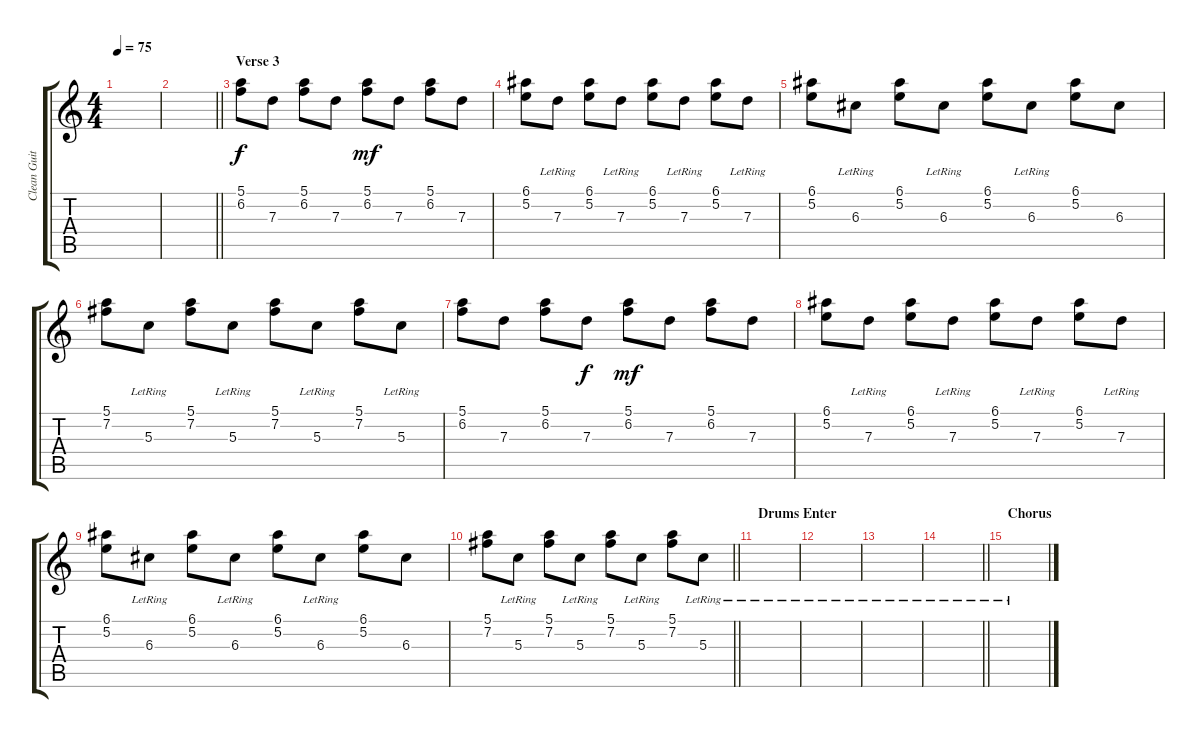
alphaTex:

\track ("Clean Guitar" "Clean Guit") {instrument acousticguitarsteel}
\staff {score tabs}
\tuning (E4 B3 G3 D3 A2 E2) {hide}
\ts (4 4)
\tempo 75
\clef g2
\ks c
|
\barLineRight lightlight
|
\section ("" "Verse 3")
(5.1 6.2).8 7.3.8 (5.1 6.2).8 7.3.8{dy f} (5.1 6.2).8{dy mf} 7.3.8 (5.1 6.2).8 7.3.8 |
(6.1 5.2).8 7.3{lr}.8 (6.1 5.2).8 7.3{lr}.8 (6.1 5.2).8 7.3{lr}.8 (6.1 5.2).8 7.3{lr}.8 |
(6.1 5.2).8 6.3{lr}.8 (6.1 5.2).8 6.3{lr}.8 (6.1 5.2).8 6.3{lr}.8 (6.1 5.2).8 6.3.8 |
(5.1 7.2).8 5.3{lr}.8 (5.1 7.2).8 5.3{lr}.8 (5.1 7.2).8 5.3{lr}.8 (5.1 7.2).8 5.3{lr}.8 |
(5.1 6.2).8 7.3.8 (5.1 6.2).8 7.3.8{dy f} (5.1 6.2).8{dy mf} 7.3.8 (5.1 6.2).8 7.3.8 |
(6.1 5.2).8 7.3{lr}.8 (6.1 5.2).8 7.3{lr}.8 (6.1 5.2).8 7.3{lr}.8 (6.1 5.2).8 7.3{lr}.8 |
(6.1 5.2).8 6.3{lr}.8 (6.1 5.2).8 6.3{lr}.8 (6.1 5.2).8 6.3{lr}.8 (6.1 5.2).8 6.3.8 |
\barLineRight lightlight
(5.1 7.2).8 5.3{lr}.8 (5.1 7.2).8 5.3{lr}.8 (5.1 7.2).8 5.3{lr}.8 (5.1 7.2).8 5.3{lr}.8 |
\section ("" "Drums Enter")
|
|
|
\barLineRight lightlight
|
\section ("" "Chorus")
